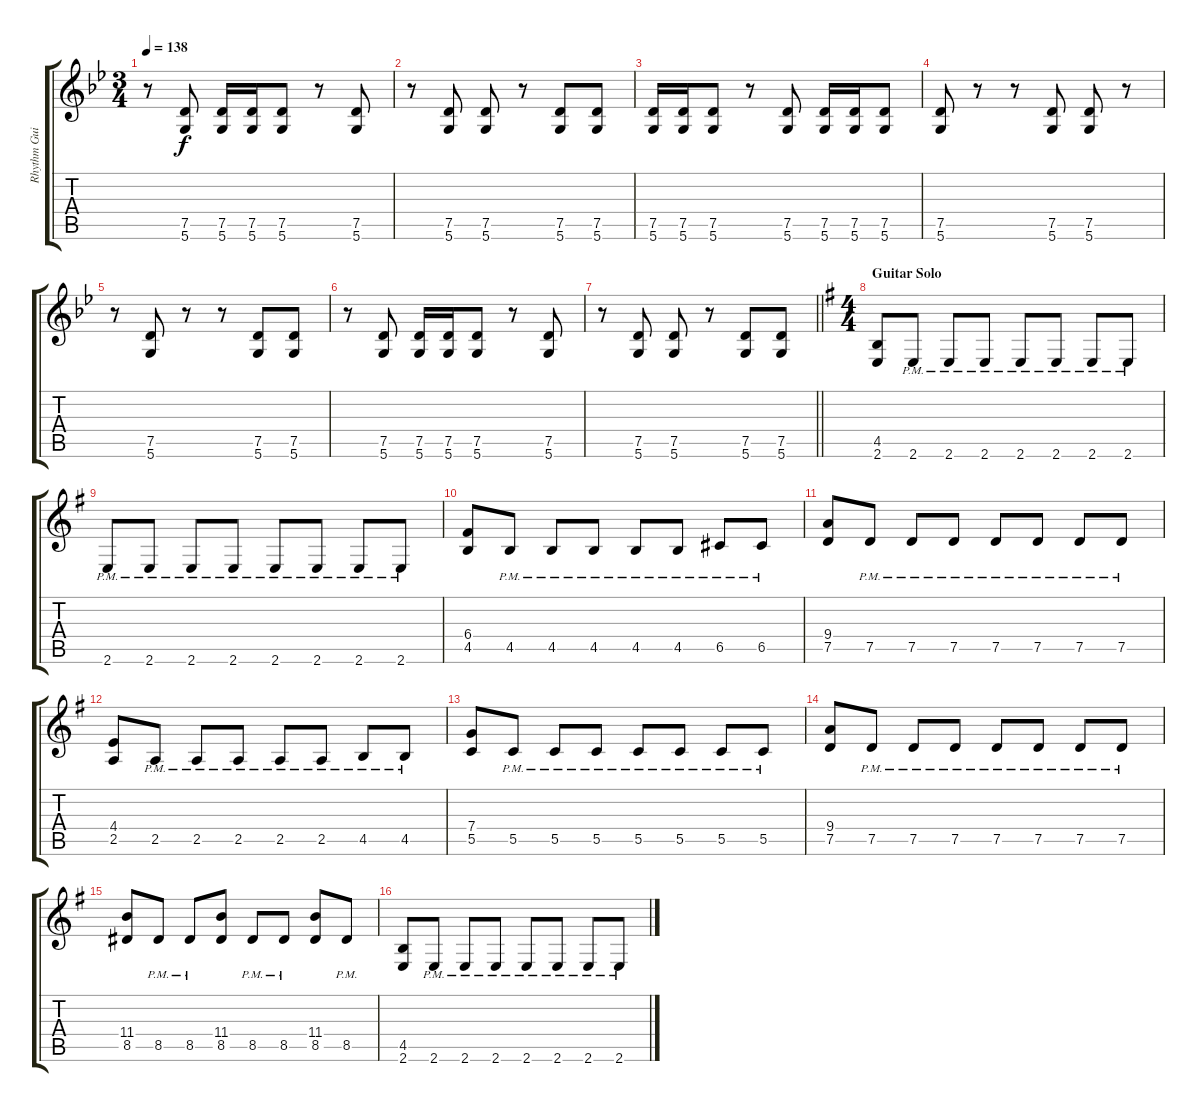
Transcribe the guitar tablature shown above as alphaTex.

\track ("Rhythm Guitar" "Rhythm Gui") {instrument distortionguitar}
\staff {score tabs}
\tuning (D4 A3 F3 C3 G2 D2) {hide}
\ts (3 4)
\tempo 138
\clef g2
\ks gminor
r.8{dy f} (7.5 5.6).8 (7.5 5.6).16 (7.5 5.6).16 (7.5 5.6).8 r.8 (7.5 5.6).8 |
r.8 (7.5 5.6).8 (7.5 5.6).8 r.8 (7.5 5.6).8 (7.5 5.6).8 |
(7.5 5.6).16 (7.5 5.6).16 (7.5 5.6).8 r.8 (7.5 5.6).8 (7.5 5.6).16 (7.5 5.6).16 (7.5 5.6).8 |
(7.5 5.6).8 r.8 r.8 (7.5 5.6).8 (7.5 5.6).8 r.8 |
r.8 (7.5 5.6).8 r.8 r.8 (7.5 5.6).8 (7.5 5.6).8 |
r.8 (7.5 5.6).8 (7.5 5.6).16 (7.5 5.6).16 (7.5 5.6).8 r.8 (7.5 5.6).8 |
\barLineRight lightlight
r.8 (7.5 5.6).8 (7.5 5.6).8 r.8 (7.5 5.6).8 (7.5 5.6).8 |
\ts (4 4)
\section ("" "Guitar Solo")
\ks eminor
(4.5 2.6).8 2.6{pm}.8 2.6{pm}.8 2.6{pm}.8 2.6{pm}.8 2.6{pm}.8 2.6{pm}.8 2.6{pm}.8 |
2.6{pm}.8 2.6{pm}.8 2.6{pm}.8 2.6{pm}.8 2.6{pm}.8 2.6{pm}.8 2.6{pm}.8 2.6{pm}.8 |
(6.4 4.5).8 4.5{pm}.8 4.5{pm}.8 4.5{pm}.8 4.5{pm}.8 4.5{pm}.8 6.5{pm}.8 6.5{pm}.8 |
(9.4 7.5).8 7.5{pm}.8 7.5{pm}.8 7.5{pm}.8 7.5{pm}.8 7.5{pm}.8 7.5{pm}.8 7.5{pm}.8 |
(4.4 2.5).8 2.5{pm}.8 2.5{pm}.8 2.5{pm}.8 2.5{pm}.8 2.5{pm}.8 4.5{pm}.8 4.5{pm}.8 |
(7.4 5.5).8 5.5{pm}.8 5.5{pm}.8 5.5{pm}.8 5.5{pm}.8 5.5{pm}.8 5.5{pm}.8 5.5{pm}.8 |
(9.4 7.5).8 7.5{pm}.8 7.5{pm}.8 7.5{pm}.8 7.5{pm}.8 7.5{pm}.8 7.5{pm}.8 7.5{pm}.8 |
(11.4 8.5).8 8.5{pm}.8 8.5{pm}.8 (11.4 8.5).8 8.5{pm}.8 8.5{pm}.8 (11.4 8.5).8 8.5{pm}.8 |
(4.5 2.6).8 2.6{pm}.8 2.6{pm}.8 2.6{pm}.8 2.6{pm}.8 2.6{pm}.8 2.6{pm}.8 2.6{pm}.8
